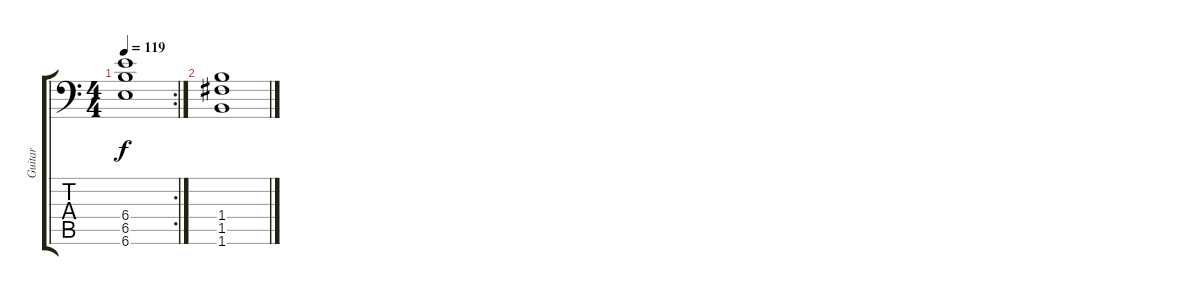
\track ("Guitar" "Guitar") {instrument distortionguitar}
\staff {score tabs}
\tuning (C4 G3 Eb3 Bb2 F2 Bb1) {hide}
\rc 2
\ts (4 4)
\tempo 119
\clef f4
\ks c
(6.4 6.5 6.6).1{dy f} |
(1.4 1.5 1.6).1
